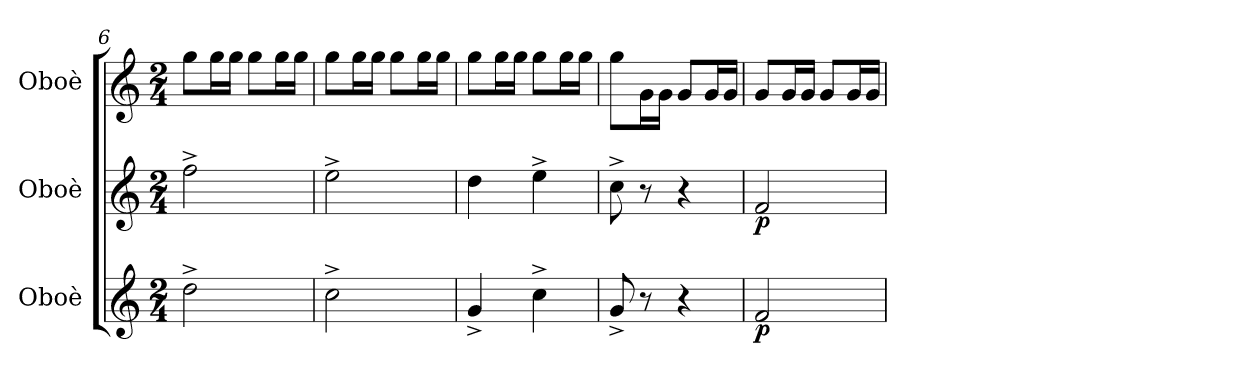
**kern	**dynam	**kern	**dynam	**kern
*part3	*part3	*part2	*part2	*part1
*staff3	*staff3	*staff2	*staff2	*staff1
*I"Oboè	*	*I"Oboè	*	*I"Oboè
*I'Ob.	*	*I'Ob.	*	*I'Ob.
*clefG2	*	*clefG2	*	*clefG2
*k[]	*	*k[]	*	*k[]
*M2/4	*	*M2/4	*	*M2/4
=6	=6	=6	=6	=6
2dd^\	.	2ff^\	.	8gg\L
.	.	.	.	16gg\L
.	.	.	.	16gg\JJ
.	.	.	.	8gg\L
.	.	.	.	16gg\L
.	.	.	.	16gg\JJ
=7	=7	=7	=7	=7
2cc^\	.	2ee^\	.	8gg\L
.	.	.	.	16gg\L
.	.	.	.	16gg\JJ
.	.	.	.	8gg\L
.	.	.	.	16gg\L
.	.	.	.	16gg\JJ
!!LO:LB:g=z
=8	=8	=8	=8	=8
4g^/	.	4dd\	.	8gg\L
.	.	.	.	16gg\L
.	.	.	.	16gg\JJ
4cc^\	.	4ee^\	.	8gg\L
.	.	.	.	16gg\L
.	.	.	.	16gg\JJ
=9	=9	=9	=9	=9
8g^/	.	8cc^\	.	8gg\L
8r	.	8r	.	16g\L
.	.	.	.	16g\JJ
4r	.	4r	.	8g/L
.	.	.	.	16g/L
.	.	.	.	16g/JJ
=10	=10	=10	=10	=10
!	!LO:DY:b	!	!LO:DY:b	!
2f/	p	2f/	p	8g/L
.	.	.	.	16g/L
.	.	.	.	16g/JJ
.	.	.	.	8g/L
.	.	.	.	16g/L
.	.	.	.	16g/JJ
=	=	=	=	=
*-	*-	*-	*-	*-
